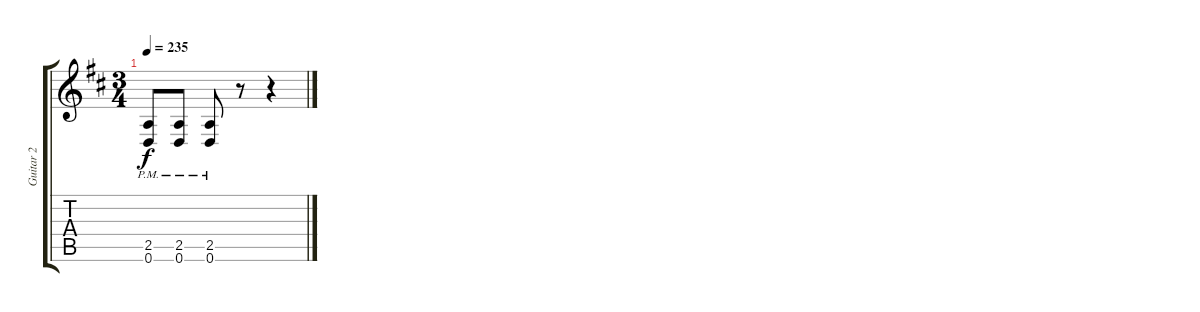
\track ("Guitar 2" "Guitar 2") {instrument distortionguitar}
\staff {score tabs}
\tuning (D4 A3 F3 C3 G2 D2) {hide}
\ts (3 4)
\tempo 235
\clef g2
\ks d
(2.5{pm} 0.6{pm}).8{dy f} (2.5{pm} 0.6{pm}).8 (2.5{pm} 0.6{pm}).8 r.8 r.4
